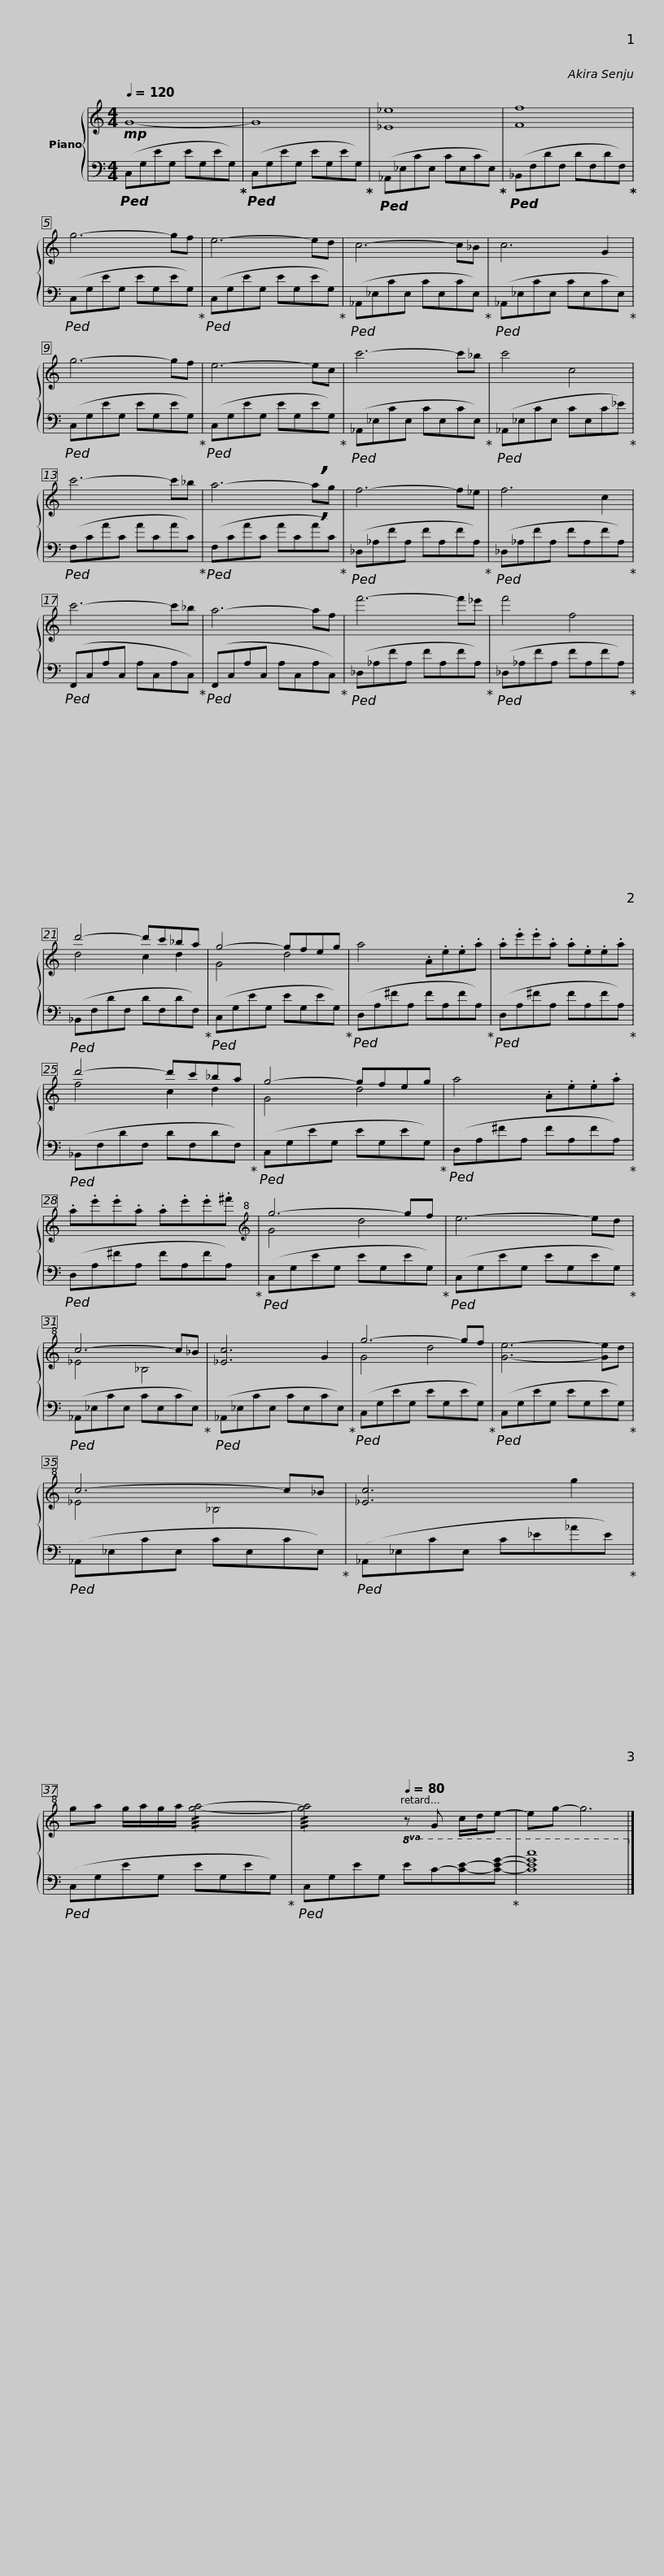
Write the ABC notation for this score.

X:1
%%score { ( 1 3 ) | 2 }
L:1/8
Q:1/4=120
M:4/4
I:linebreak $
K:C
V:1 treble
V:3 treble
V:2 bass
V:1
!mp! G8- | G8 | [_E_e]8 | [Ff]8 |$ g6- gf | %5
 e6- ed | c6- c_B | c6 G2 |$ g6- gf | e6- ec | %10
 c'6- c'_b | c'4 c4 |$ c'6- c'_b | a6- !breath!ag | f6- f_e | %15
 f6 c2 |$ c'6- c'_b | a6- af | f'6- f'_e' | f'4 f4 |$ %20
 d'4- d'c'_ba | g4- gfeg | a4 .A.e.e.a | .a.e'.e'.a .a.e.e.a |$ d'4- d'c'_ba | %25
 g4- gfeg | a4 .A.e.e.a | .a.e'.e'.a .a.e'.e'.^f' |$[K:treble+8] g6- gf | e6- ed | %30
 c6- c_B | [_Ec]6 G2 |$ g6- gf | [Ge]6- [Ge]d | c6- c_B | %35
 [_Ec]6 g2 |$ ga g/a/g/a/ !///![ga]4- | !///![ga]4[Q:1/4=80] z G c/d/e- | eg- g6 |] %39
V:2
!ped! (C,G,EG, EG,EG,)!ped-up! |!ped! (C,G,EG, EG,EG,)!ped-up! |!ped! (_A,,_E,CE, CE,CE,)!ped-up! |!ped! (_B,,F,DF, DF,DF,)!ped-up! |$!ped! (C,G,EG, EG,EG,)!ped-up! | %5
!ped! (C,G,EG, EG,EG,)!ped-up! |!ped! (_A,,_E,CE, CE,CE,)!ped-up! |!ped! (_A,,_E,CE, CE,CE,)!ped-up! |$!ped! (C,G,EG, EG,EG,)!ped-up! |!ped! (C,G,EG, EG,EG,)!ped-up! | %10
!ped! (_A,,_E,CE, CE,CE,)!ped-up! |!ped! (_A,,_E,CE, CE,C_E)!ped-up! |$!ped! (F,CAC ACAC)!ped-up! |!ped! (F,CAC AC!breath!AC)!ped-up! |!ped! (_D,_A,FA, FA,FA,)!ped-up! | %15
!ped! (_D,_A,FA, FA,FA,)!ped-up! |$!ped! (F,,C,A,C, A,C,A,C,)!ped-up! |!ped! (F,,C,A,C, A,C,A,C,)!ped-up! |!ped! (_D,_A,FA, FA,FA,)!ped-up! |!ped! (_D,_A,FA, FA,FA,)!ped-up! |$ %20
!ped! (_B,,F,DF, DF,DF,)!ped-up! |!ped! (C,G,EG, EG,EG,)!ped-up! |!ped! (D,A,^FA, FA,FA,)!ped-up! |!ped! (D,A,^FA, FA,FA,)!ped-up! |$!ped! (_B,,F,DF, DF,DF,)!ped-up! | %25
!ped! (C,G,EG, EG,EG,)!ped-up! |!ped! (D,A,^FA, FA,FA,)!ped-up! |!ped! (D,A,^FA, FA,FA,)!ped-up! |$!ped! (C,G,EG, EG,EG,)!ped-up! |!ped! (C,G,EG, EG,EG,)!ped-up! | %30
!ped! (_A,,_E,CE, CE,CE,)!ped-up! |!ped! (_A,,_E,CE, CE,CE,)!ped-up! |$!ped! (C,G,EG, EG,EG,)!ped-up! |!ped! (C,G,EG, EG,EG,)!ped-up! |!ped! (_A,,_E,CE, CE,CE,)!ped-up! | %35
!ped! (_A,,_E,CE, C_E_AE)!ped-up! |$!ped! (C,G,EG, EG,EG,)!ped-up! |!ped! C,G,EG,!8va(! Ec-[ce]-[ceg]-!ped-up! | [cegc']8!8va)! |] %39
V:3
 x8 | x8 | x8 | x8 |$ x8 | %5
 x8 | x8 | x8 |$ x8 | x8 | %10
 x8 | x8 |$ x8 | x8 | x8 | %15
 x8 |$ x8 | x8 | x8 | x8 |$ %20
 d4 c2 d2 | G4 d4 | x8 | x8 |$ f4 c2 d2 | %25
 G4 d4 | x8 | x8 |$[K:treble+8] G4 d4 | x8 | %30
 _E4 _B,4 | x8 |$ G4 d4 | x8 | _E4 _B,4 | %35
 x8 |$ x8 | x8 | x8 |] %39
